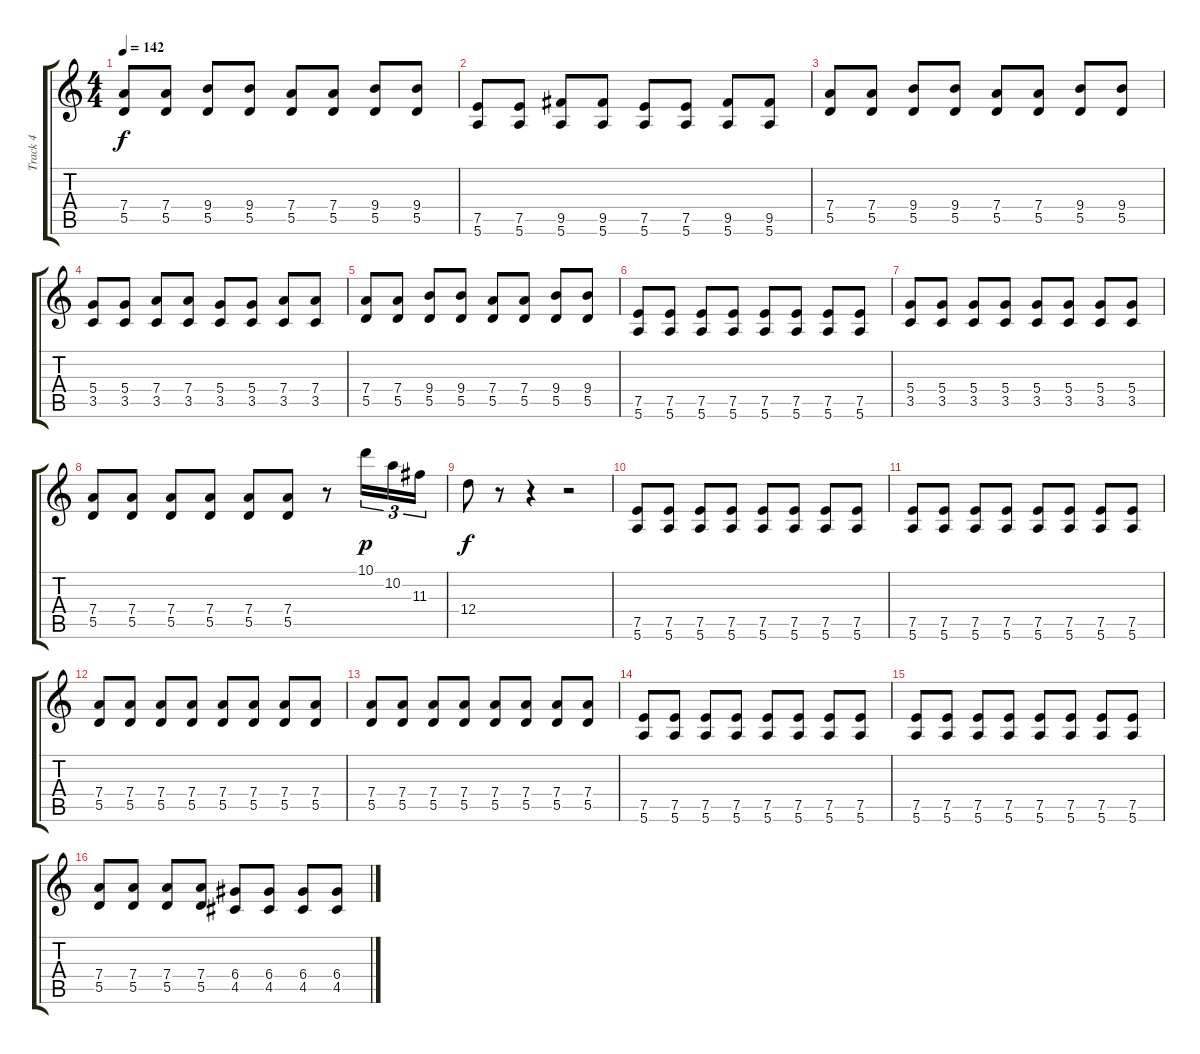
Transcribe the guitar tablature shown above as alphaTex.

\track ("Track 4" "Track 4") {instrument electricguitarclean}
\staff {score tabs}
\tuning (E4 B3 G3 D3 A2 E2) {hide}
\ts (4 4)
\tempo 142
\clef g2
\ks c
(7.4 5.5).8{dy f} (7.4 5.5).8 (9.4 5.5).8 (9.4 5.5).8 (7.4 5.5).8 (7.4 5.5).8 (9.4 5.5).8 (9.4 5.5).8 |
(7.5 5.6).8 (7.5 5.6).8 (9.5 5.6).8 (9.5 5.6).8 (7.5 5.6).8 (7.5 5.6).8 (9.5 5.6).8 (9.5 5.6).8 |
(7.4 5.5).8 (7.4 5.5).8 (9.4 5.5).8 (9.4 5.5).8 (7.4 5.5).8 (7.4 5.5).8 (9.4 5.5).8 (9.4 5.5).8 |
(5.4 3.5).8 (5.4 3.5).8 (7.4 3.5).8 (7.4 3.5).8 (5.4 3.5).8 (5.4 3.5).8 (7.4 3.5).8 (7.4 3.5).8 |
(7.4 5.5).8 (7.4 5.5).8 (9.4 5.5).8 (9.4 5.5).8 (7.4 5.5).8 (7.4 5.5).8 (9.4 5.5).8 (9.4 5.5).8 |
(7.5 5.6).8 (7.5 5.6).8 (7.5 5.6).8 (7.5 5.6).8 (7.5 5.6).8 (7.5 5.6).8 (7.5 5.6).8 (7.5 5.6).8 |
(5.4 3.5).8 (5.4 3.5).8 (5.4 3.5).8 (5.4 3.5).8 (5.4 3.5).8 (5.4 3.5).8 (5.4 3.5).8 (5.4 3.5).8 |
(7.4 5.5).8 (7.4 5.5).8 (7.4 5.5).8 (7.4 5.5).8 (7.4 5.5).8 (7.4 5.5).8 r.8 10.1.16{tu (3 2) dy p} 10.2.16{tu (3 2)} 11.3.16{tu (3 2)} |
12.4.8{dy f} r.8 r.4 r.2 |
(7.5 5.6).8 (7.5 5.6).8 (7.5 5.6).8 (7.5 5.6).8 (7.5 5.6).8 (7.5 5.6).8 (7.5 5.6).8 (7.5 5.6).8 |
(7.5 5.6).8 (7.5 5.6).8 (7.5 5.6).8 (7.5 5.6).8 (7.5 5.6).8 (7.5 5.6).8 (7.5 5.6).8 (7.5 5.6).8 |
(7.4 5.5).8 (7.4 5.5).8 (7.4 5.5).8 (7.4 5.5).8 (7.4 5.5).8 (7.4 5.5).8 (7.4 5.5).8 (7.4 5.5).8 |
(7.4 5.5).8 (7.4 5.5).8 (7.4 5.5).8 (7.4 5.5).8 (7.4 5.5).8 (7.4 5.5).8 (7.4 5.5).8 (7.4 5.5).8 |
(7.5 5.6).8 (7.5 5.6).8 (7.5 5.6).8 (7.5 5.6).8 (7.5 5.6).8 (7.5 5.6).8 (7.5 5.6).8 (7.5 5.6).8 |
(7.5 5.6).8 (7.5 5.6).8 (7.5 5.6).8 (7.5 5.6).8 (7.5 5.6).8 (7.5 5.6).8 (7.5 5.6).8 (7.5 5.6).8 |
(7.4 5.5).8 (7.4 5.5).8 (7.4 5.5).8 (7.4 5.5).8 (6.4 4.5).8 (6.4 4.5).8 (6.4 4.5).8 (6.4 4.5).8
